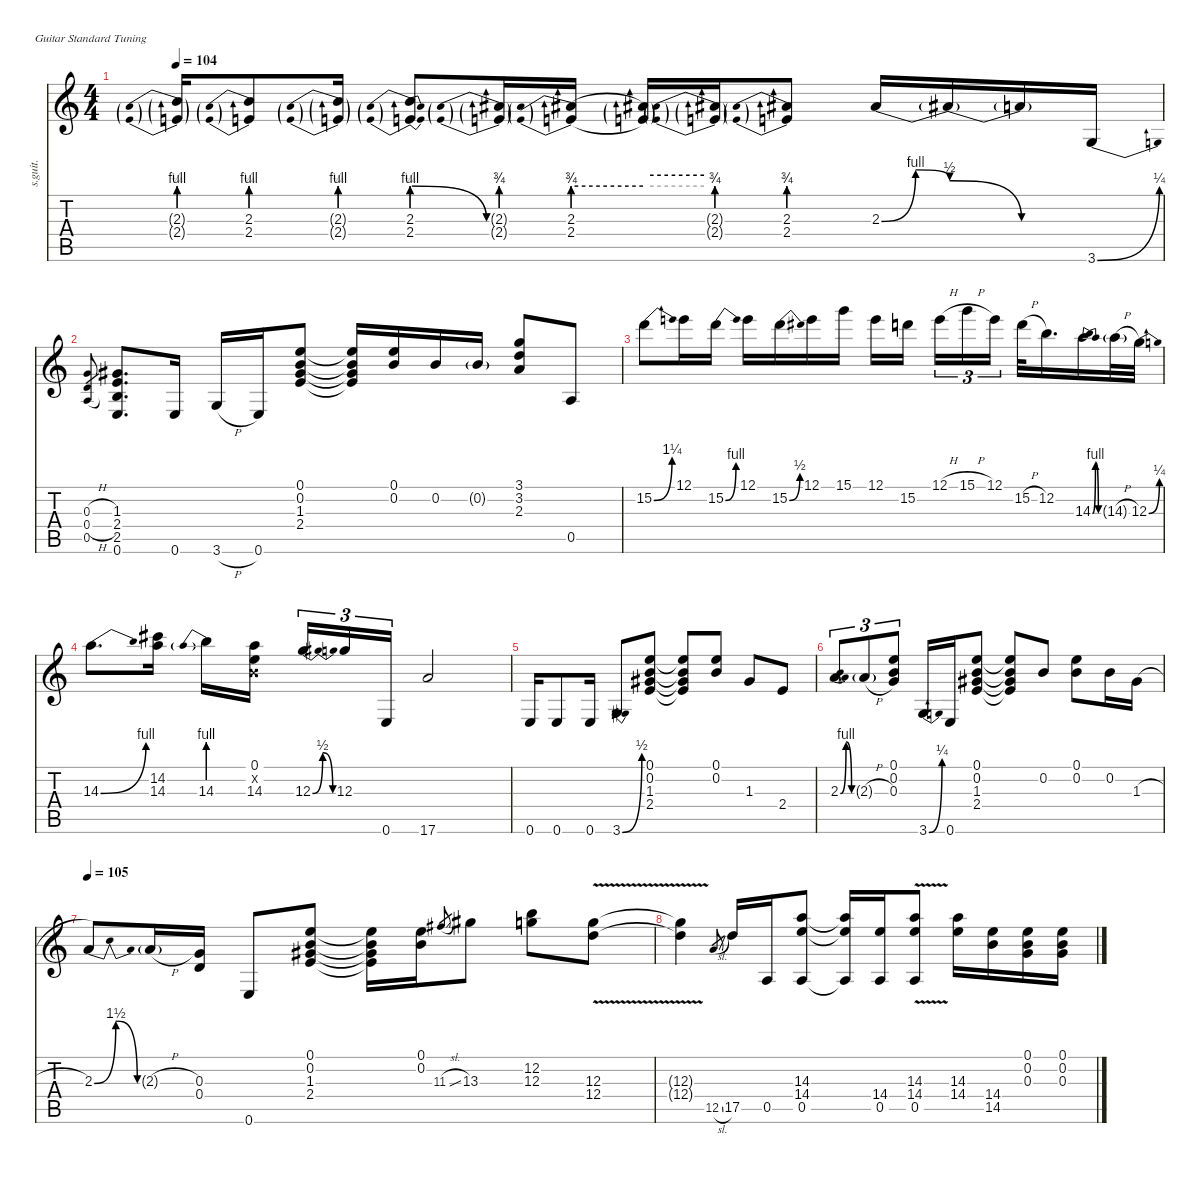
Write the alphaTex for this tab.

\defaultSystemsLayout 4
\hideDynamics
\bracketExtendMode nobrackets
\otherSystemsTrackNameOrientation horizontal
\track ("Overdub" "s.guit.") {instrument acousticguitarsteel}
\staff {score tabs}
\tuning (E4 B3 G3 D3 A2 E2)
\ts (4 4)
\tempo 104
\clef g2
\ks c
(2.3{be (prebend 0 4 60 4) g} 2.4{be (prebend 0 1 60 1) g}).16{dy mf beam Up} (2.3{be (prebend 0 4 60 4)} 2.4{be (prebend 0 1 60 1)}).8{dy f beam Up} (2.3{be (prebend 0 4 60 4) g} 2.4{be (prebend 0 1 60 1) g}).16{dy mf beam Up} (2.3{be (prebendrelease 0 4 30 0)} 2.4{be (prebendrelease 0 1 30 0)}).8{dy f beam Up} (2.3{be (prebend 0 3 60 3) g} 2.4{be (prebend 0 1 60 1) g}).16{dy mf beam Up} (2.3{be (prebend 0 3 60 3)} 2.4{be (prebend 0 1 60 1)}).16{dy f beam Up} (2.3{be (hold 0 3 60 3) t} 2.4{be (hold 0 1 60 1) t}).16{beam Up} (2.3{be (prebend 0 3 60 3) g} 2.4{be (prebend 0 1 60 1) g}).16{dy mf beam Up} (2.3{be (prebend 0 3 60 3)} 2.4{be (prebend 0 1 60 1)}).8{dy f beam Up} 2.3{be (bendrelease 0 0 30 4 30 4 60 2)}.16{dy ff beam Up} 2.3{be (release 0 2 60 0) t}.16{dy f beam Up} 2.3{be (hold 0 0 60 0) t}.16{beam Up} 3.6{be (bend 0 0 30 1)}.16{beam Up} |
(0.3{h} 0.4{h} 0.5{h}).8{gr dy mp beam Up} (1.3{acc #} 2.4 2.5 0.6).8{d dy f beam Up} 0.6.16{beam Up} 3.6{h}.16{beam Up} 0.6.16{beam Up} (0.1 0.2 1.3{acc #} 2.4).8{beam Up} (0.1{t} 0.2{t} 1.3{t acc #} 2.4{t}).16{beam Up} (0.1 0.2).16{beam Up} 0.2.16{beam Up} 0.2{g}.16{dy mf beam Up} (3.1 3.2 2.3).8{dy f beam Up} 0.5.8{beam Up} |
15.2{be (bend 0 0 30 5)}.8{dy ff instrument choiraahs beam Down} 12.1.16{dy f beam Down} 15.2{be (bend 0 0 30 4)}.16{beam Down} 12.1.16{beam Down} 15.2{be (bend 0 0 30 2)}.16{beam Down} 12.1.16{beam Down} 15.1.16{beam Down} 12.1.16{beam Down} 15.2.16{beam Down} 12.1{h}.16{tu (3 2) beam Down} 15.1{h}.16{tu (3 2) beam Down} 12.1.16{tu (3 2) beam Down} 15.2{h}.32{beam Down} 12.2.16{d beam Down} 14.3{be (bendrelease 0 0 15 4 30 4 60 0)}.16{beam Down} 14.3{h g}.32{beam Down} 12.3{be (bend 0 0 30 1)}.32{beam Down} |
14.3{be (bend 0 0 19.999999199999998 4)}.8{d beam Down} (14.2{acc #} 14.3).16{beam Down} 14.3{be (prebend 0 4 60 4)}.16{beam Down} (0.1 0.2{x} 14.3).16{dy mf beam Down} 12.3{be (bendrelease 0 0 30 2 50.0000016 2 60 0)}.16{tu (3 2) dy f beam Up} 12.3.16{tu (3 2) dy mf beam Up} 0.6.16{tu (3 2) dy f beam Up} 17.6.2{beam Up} |
0.6.16{dy ff instrument fretlessbass beam Up} 0.6.8{dy f beam Up} 0.6.16{beam Up} 3.6{be (bend 0 0 30 2)}.8{beam Up} (0.1 0.2 1.3{acc #} 2.4).8{dy ff beam Up} (0.1{t} 0.2{t} 1.3{t acc #} 2.4{t}).8{dy f beam Up} (0.1 0.2).8{beam Up} 1.3{acc #}.8{beam Up} 2.4.8{beam Up} |
2.3{be (bendrelease 0 0 15 4 30 4 60 0)}.8{tu (3 2) dy ff beam Up} 2.3{h g}.8{tu (3 2) dy f beam Up} (0.1 0.2 0.3).8{tu (3 2) dy mf beam Up} 3.6{be (bend 0 0 30 1)}.16{dy f beam Up} 0.6.16{dy mf beam Up} (0.1 0.2 1.3{acc #} 2.4).8{dy ff beam Up} (0.1{t} 0.2{t} 1.3{t acc #} 2.4{t}).8{dy f beam Up} 0.2.8{beam Up} (0.1 0.2).8{beam Down} 0.2.16{beam Down} 1.3{h acc #}.16{beam Down} |
\tempo 105
2.3{be (bendrelease 0 0 15 6 30 6 60 0)}.8{dy ff beam Up} 2.3{h g}.16{dy f beam Up} (0.3 0.4).16{beam Up} 0.6.8{beam Up} (0.1 0.2 1.3{acc #} 2.4).8{dy ff beam Up} (0.1{t} 0.2{t} 1.3{t acc #} 2.4{t}).16{dy f beam Down} (0.1 0.2).16{beam Down} 11.3{sl acc #}.8{gr dy mp beam Up} 13.3{acc #}.8{dy f beam Down} (12.2 12.3).8{beam Down} (12.3{v} 12.4{v}).8{dy ff beam Down} |
(12.3{v t} 12.4{v t}).4{dy f beam Down} 12.5{sl}.8{gr dy mp beam Up} 17.5.16{dy f beam Up} 0.5.16{beam Up} (14.3 14.4 0.5).8{dy ff beam Up} (14.3{t} 14.4{t} 0.5{t}).16{dy f beam Up} (14.4 0.5).16{beam Up} (14.3{v} 14.4{v} 0.5{v}).8{beam Up} (14.3 14.4).16{dy ff beam Down} (14.4 14.5).16{dy f beam Down} (0.1 0.2 0.3).16{beam Down} (0.1 0.2 0.3).16{beam Down}
